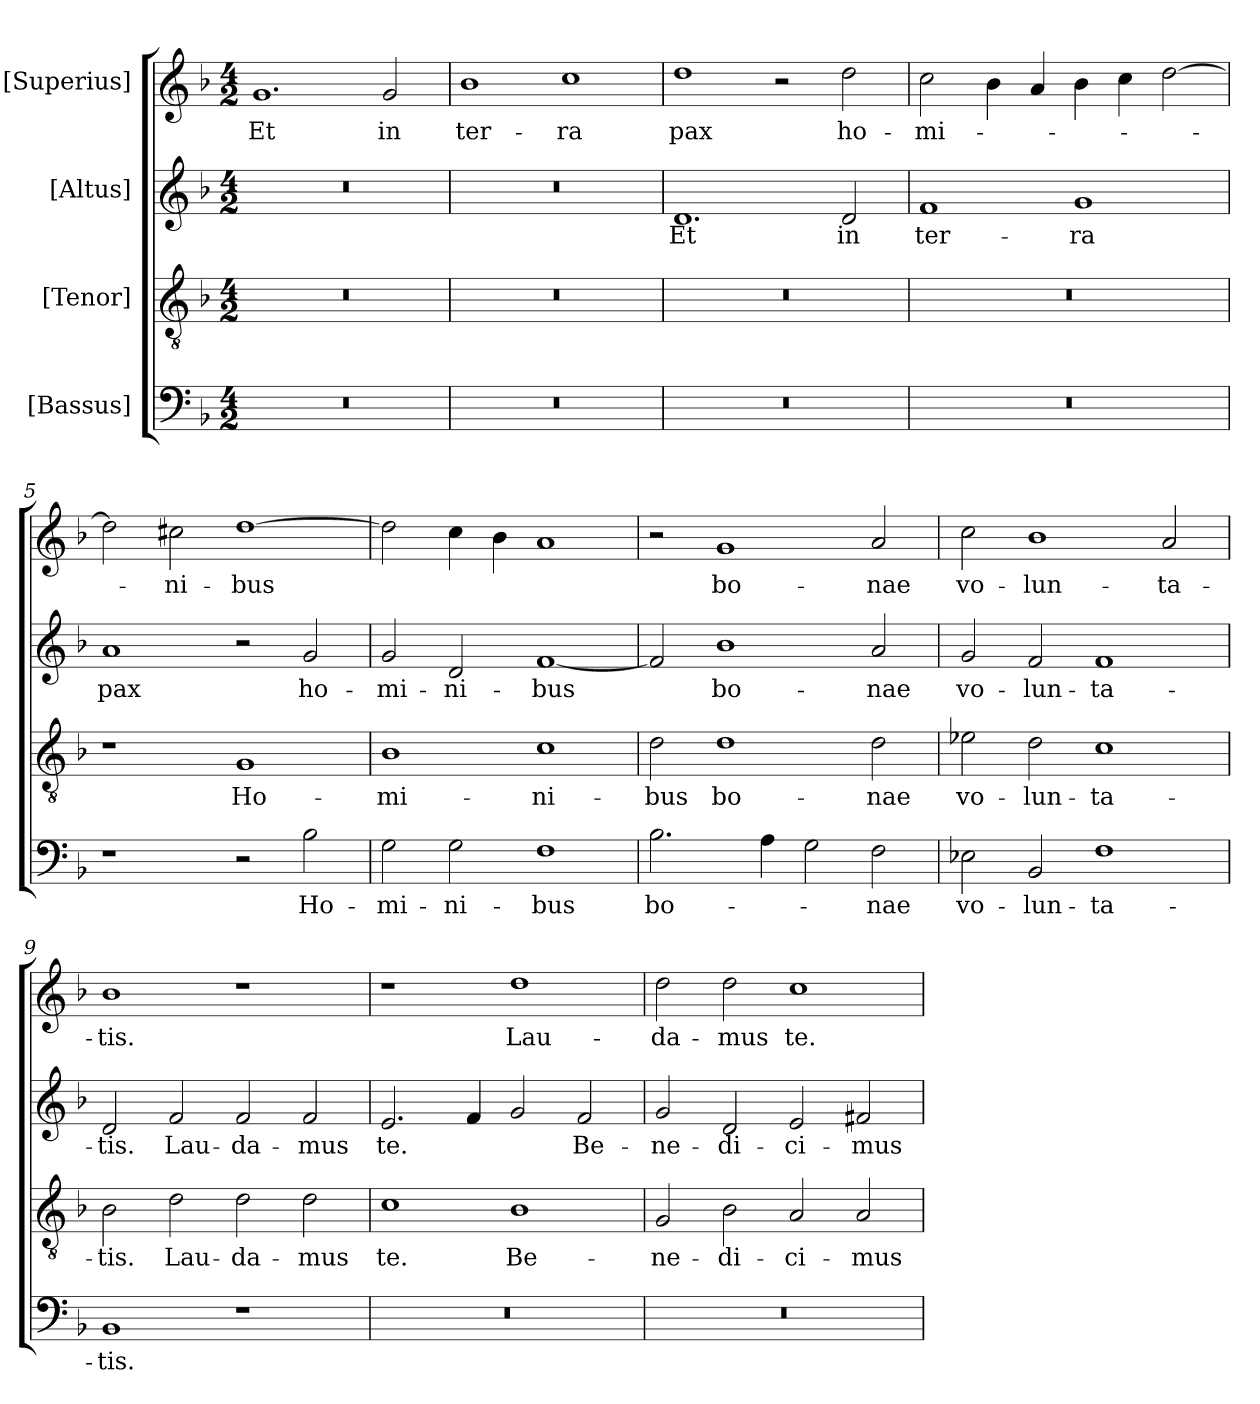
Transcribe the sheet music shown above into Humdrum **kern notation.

**kern	**text	**kern	**text	**kern	**text	**kern	**text
*part4	*part4	*part3	*part3	*part2	*part2	*part1	*part1
*staff4	*staff4	*staff3	*staff3	*staff2	*staff2	*staff1	*staff1
*I"[Bassus]	*	*I"[Tenor]	*	*I"[Altus]	*	*I"[Superius]	*
*clefF4	*	*clefGv2	*	*clefG2	*	*clefG2	*
*k[b-]	*	*k[b-]	*	*k[b-]	*	*k[b-]	*
*M4/2	*	*M4/2	*	*M4/2	*	*M4/2	*
=1	=1	=1	=1	=1	=1	=1	=1
0r	.	0r	.	0r	.	1.g/	Et
.	.	.	.	.	.	2g/	in
=2	=2	=2	=2	=2	=2	=2	=2
0r	.	0r	.	0r	.	1b-\	ter-
.	.	.	.	.	.	1cc\	-ra
=3	=3	=3	=3	=3	=3	=3	=3
0r	.	0r	.	1.d/	Et	1dd\	pax
.	.	.	.	.	.	2r	.
.	.	.	.	2d/	in	2dd\	ho-
=4	=4	=4	=4	=4	=4	=4	=4
0r	.	0r	.	1f/	ter-	2cc\	-mi-
.	.	.	.	.	.	4b-\	.
.	.	.	.	.	.	4a/	.
.	.	.	.	1g/	-ra	4b-\	.
.	.	.	.	.	.	4cc\	.
.	.	.	.	.	.	[2dd\	.
=5	=5	=5	=5	=5	=5	=5	=5
1r	.	1r	.	1a/	pax	2dd\]	.
.	.	.	.	.	.	2cc#X\	-ni-
2r	.	1G/	Ho-	2r	.	[1dd\	-bus
2B-\	Ho-	.	.	2g/	ho-	.	.
=6	=6	=6	=6	=6	=6	=6	=6
2G\	-mi-	1B-\	-mi-	2g/	-mi-	2dd\]	.
2G\	-ni-	.	.	2d/	-ni-	4cc\	.
.	.	.	.	.	.	4b-\	.
1F\	-bus	1c\	-ni-	[1f/	-bus	1a/	.
=7	=7	=7	=7	=7	=7	=7	=7
2.B-\	bo-	2d\	-bus	2f/]	.	2r	.
.	.	1d\	bo-	1b-\	bo-	1g/	bo-
4A\	.	.	.	.	.	.	.
2G\	.	.	.	.	.	.	.
2F\	-nae	2d\	-nae	2a/	-nae	2a/	-nae
=8	=8	=8	=8	=8	=8	=8	=8
2E-X\	vo-	2e-X\	vo-	2g/	vo-	2cc\	vo-
2BB-/	-lun-	2d\	-lun-	2f/	-lun-	1b-\	-lun-
1F\	-ta-	1c\	-ta-	1f/	-ta-	.	.
.	.	.	.	.	.	2a/	-ta-
=9	=9	=9	=9	=9	=9	=9	=9
1BB-/	-tis.	2B-\	-tis.	2d/	-tis.	1b-\	-tis.
.	.	2d\	Lau-	2f/	Lau-	.	.
1r	.	2d\	-da-	2f/	-da-	1r	.
.	.	2d\	-mus	2f/	-mus	.	.
=10	=10	=10	=10	=10	=10	=10	=10
0r	.	1c\	te.	2.e/	te.	1r	.
.	.	.	.	4f/	.	.	.
.	.	1B-\	Be-	2g/	.	1dd\	Lau-
.	.	.	.	2f/	Be-	.	.
=11	=11	=11	=11	=11	=11	=11	=11
0r	.	2G/	-ne-	2g/	-ne-	2dd\	-da-
.	.	2B-\	-di-	2d/	-di-	2dd\	-mus
.	.	2A/	-ci-	2e/	-ci-	1cc\	te.
.	.	2A/	-mus	2f#X/	-mus	.	.
=	=	=	=	=	=	=	=
*-	*-	*-	*-	*-	*-	*-	*-
